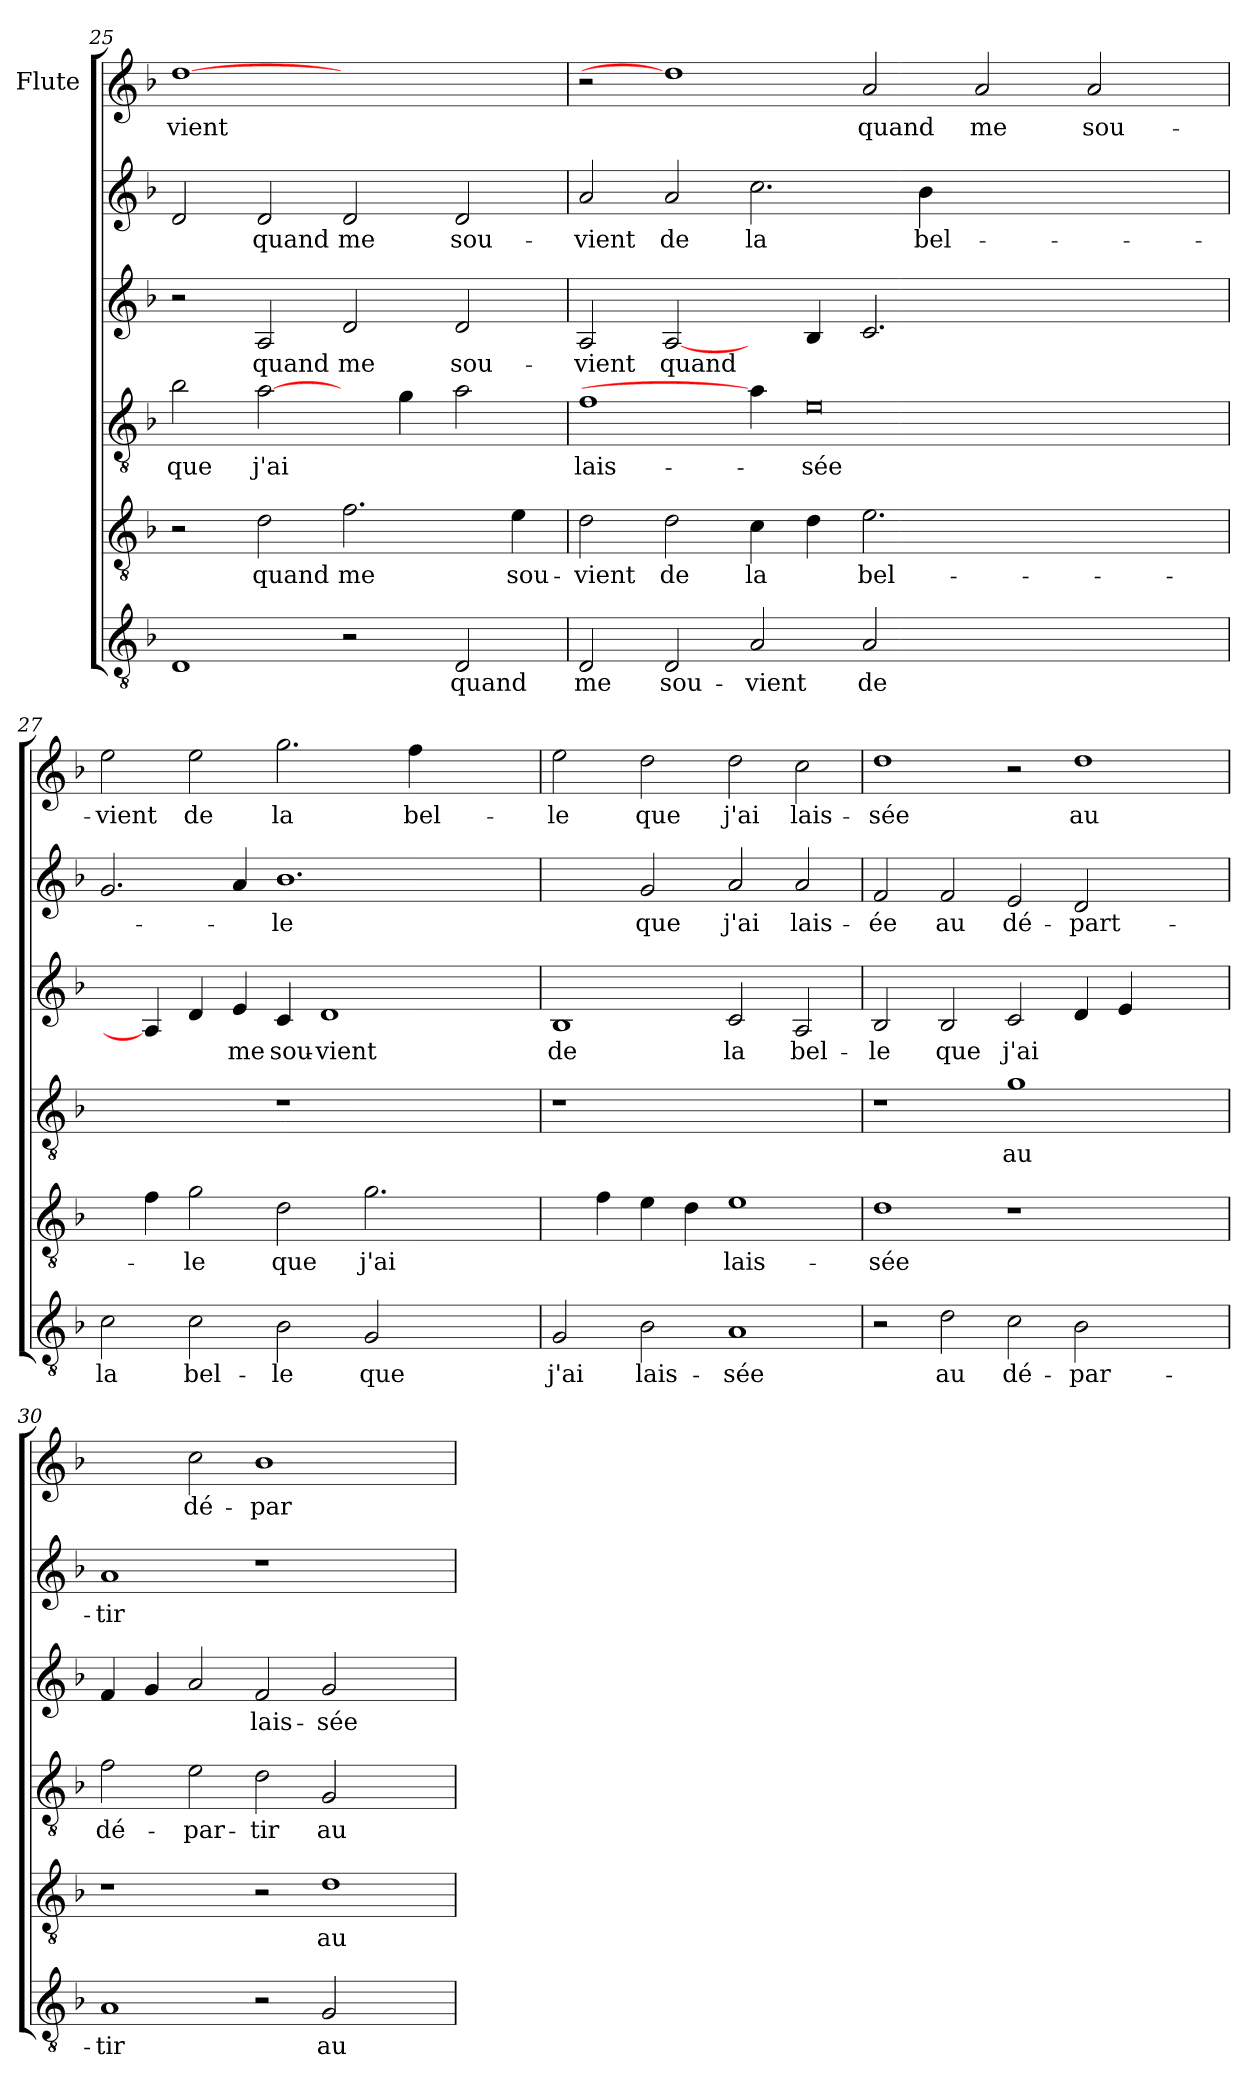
**kern	**text	**kern	**text	**kern	**text	**kern	**text	**kern	**text	**kern	**text
*part6	*part6	*part5	*part5	*part4	*part4	*part3	*part3	*part2	*part2	*part1	*part1
*staff6	*staff6	*staff5	*staff5	*staff4	*staff4	*staff3	*staff3	*staff2	*staff2	*staff1	*staff1
*	*	*	*	*	*	*	*	*	*	*I"Flute	*
!!LO:PB:g=z
*clefGv2	*	*clefGv2	*	*clefGv2	*	*clefG2	*	*clefG2	*	*clefG2	*
*k[b-]	*	*k[b-]	*	*k[b-]	*	*k[b-]	*	*k[b-]	*	*k[b-]	*
*F:	*	*F:	*	*F:	*	*F:	*	*F:	*	*F:	*
=25	=25	=25	=25	=25	=25	=25	=25	=25	=25	=25	=25
!	!	!	!	!	!LO:LY:b	!	!	!	!	!	!LO:LY:b
1D	.	2r	.	2b-\	que	2r	.	2d/	.	[1dd	-vient
!	!	!	!LO:LY:b	!	!LO:LY:b	!	!LO:LY:b	!	!LO:LY:b	!	!
.	.	2d\	quand	[2a\	j'ai	2A/	quand	2d/	-quand	.	.
!	!	!	!LO:LY:b	!	!	!	!LO:LY:b	!	!LO:LY:b	!	!
2r	.	2.f\	me	4ryy	.	2d/	me	2d/	me	1ryy	.
.	.	.	.	4g\	.	.	.	.	.	.	.
!	!LO:LY:b	!	!	!	!	!	!LO:LY:b	!	!LO:LY:b	!	!
2D/	quand	.	.	2a\	.	2d/	sou-	2d/	sou-	.	.
!	!	!	!LO:LY:b	!	!	!	!	!	!	!	!
.	.	4e\	sou-	.	.	.	.	.	.	.	.
=26	=26	=26	=26	=26	=26	=26	=26	=26	=26	=26	=26
!	!LO:LY:b	!	!LO:LY:b	!	!LO:LY:b	!	!LO:LY:b	!	!LO:LY:b	!	!
2D/	me	2d\	-vient	1f	lais-	2A/	-vient	2a/	-vient	2r	.
!	!LO:LY:b	!	!LO:LY:b	!	!	!	!LO:LY:b	!	!LO:LY:b	!	!
2D/	sou-	2d\	de	.	.	[2A/	quand	2a/	de	1dd]	.
!	!LO:LY:b	!	!LO:LY:b	!	!	!	!	!	!LO:LY:b	!	!
2A/	-vient	4c\	la	4a\]	.	4ryy	.	2.cc\	la	.	.
!	!	!	!	!	!LO:LY:b	!	!	!	!	!	!
.	.	4d\	.	0e	-sée	4B-/	.	.	.	.	.
!	!LO:LY:b	!	!LO:LY:b	!	!	!	!	!	!	!	!LO:LY:b
2A/	de	2.e\	bel-	.	.	2.c/	.	.	.	2a/	quand
!	!	!	!	!	!	!	!	!	!LO:LY:b	!	!
.	.	.	.	.	.	.	.	4b-\	bel-	.	.
!	!	!	!	!	!	!	!	!	!	!	!LO:LY:b
1ryy	.	.	.	.	.	.	.	1ryy	.	2a/	me
.	.	1ryy	.	.	.	1ryy	.	.	.	.	.
!	!	!	!	!	!	!	!	!	!	!	!LO:LY:b
.	.	.	.	.	.	.	.	.	.	2a/	sou-
4ryy	.	.	.	.	.	.	.	4ryy	.	4ryy	.
=27	=27	=27	=27	=27	=27	=27	=27	=27	=27	=27	=27
!	!LO:LY:b	!	!	!	!	!	!	!	!	!	!LO:LY:b
2c\	la	4e\yy	.	1eyy 1b-yy	.	4c/yy	.	2.g/	.	2ee\	-vient
.	.	4f\	.	.	.	4A/]	.	.	.	.	.
!	!LO:LY:b	!	!LO:LY:b	!	!	!	!	!	!	!	!LO:LY:b
2c\	bel-	2g\	-le	.	.	4d/	.	.	.	2ee\	de
!	!	!	!	!	!	!	!LO:LY:b	!	!	!	!
.	.	.	.	.	.	4e/	me	4a/	.	.	.
!	!LO:LY:b	!	!LO:LY:b	!	!	!	!LO:LY:b	!	!LO:LY:b	!	!LO:LY:b
2B-\	-le	2d\	que	1r	.	4c/	sou-	1.b-	-le	2.gg\	la
!	!	!	!	!	!	!	!LO:LY:b	!	!	!	!
.	.	.	.	.	.	1d	-vient	.	.	.	.
!	!LO:LY:b	!	!LO:LY:b	!	!	!	!	!	!	!	!
2G/	que	2.g\	j'ai	.	.	.	.	.	.	.	.
!	!	!	!	!	!	!	!	!	!	!	!LO:LY:b
.	.	.	.	.	.	.	.	.	.	4ff\	bel-
2ryy	.	.	.	2ryy	.	.	.	.	.	2ryy	.
.	.	4ryy	.	.	.	4ryy	.	.	.	.	.
=28	=28	=28	=28	=28	=28	=28	=28	=28	=28	=28	=28
!	!LO:LY:b	!	!	!	!	!	!LO:LY:b	!	!	!	!LO:LY:b
2G/	j'ai	4g\yy	.	1r	.	1B-	de	2b-\yy	.	2ee\	-le
.	.	4f\	.	.	.	.	.	.	.	.	.
!	!LO:LY:b	!	!	!	!	!	!	!	!LO:LY:b	!	!LO:LY:b
2B-\	lais-	4e\	.	.	.	.	.	2g/	que	2dd\	que
.	.	4d\	.	.	.	.	.	.	.	.	.
!	!LO:LY:b	!	!LO:LY:b	!	!	!	!LO:LY:b	!	!LO:LY:b	!	!LO:LY:b
1A	-sée	1e	lais-	1ryy	.	2c/	la	2a/	j'ai	2dd\	j'ai
!	!	!	!	!	!	!	!LO:LY:b	!	!LO:LY:b	!	!LO:LY:b
.	.	.	.	.	.	2A/	bel-	2a/	lais-	2cc\	lais-
!!LO:LB:g=z
=29	=29	=29	=29	=29	=29	=29	=29	=29	=29	=29	=29
!	!	!	!LO:LY:b	!	!	!	!LO:LY:b	!	!LO:LY:b	!	!LO:LY:b
2r	.	1d	-sée	1r	.	2B-/	-le	2f/	-ée	1dd	-sée
!	!LO:LY:b	!	!	!	!	!	!LO:LY:b	!	!LO:LY:b	!	!
2d\	au	.	.	.	.	2B-/	que	2f/	au	.	.
!	!LO:LY:b	!	!	!	!LO:LY:b	!	!LO:LY:b	!	!LO:LY:b	!	!
2c\	dé-	1r	.	1g	au	2c/	j'ai	2e/	dé-	2r	.
!	!LO:LY:b	!	!	!	!	!	!	!	!LO:LY:b	!	!LO:LY:b
2B-\	-par-	.	.	.	.	4d/	.	2d/	-part-	1dd	au
.	.	.	.	.	.	4e/	.	.	.	.	.
2ryy	.	2ryy	.	2ryy	.	2ryy	.	2ryy	.	.	.
=30	=30	=30	=30	=30	=30	=30	=30	=30	=30	=30	=30
!	!LO:LY:b	!	!	!	!LO:LY:b	!	!	!	!LO:LY:b	!	!
1A	-tir	1r	.	2f\	dé-	4f/	.	1a	-tir	2dd\yy	.
.	.	.	.	.	.	4g/	.	.	.	.	.
!	!	!	!	!	!LO:LY:b	!	!	!	!	!	!LO:LY:b
.	.	.	.	2e\	-par-	2a/	.	.	.	2cc\	dé-
!	!	!	!	!	!LO:LY:b	!	!LO:LY:b	!	!	!	!LO:LY:b
2r	.	2r	.	2d\	-tir	2f/	lais-	1r	.	1b-	-par-
!	!LO:LY:b	!	!LO:LY:b	!	!LO:LY:b	!	!LO:LY:b	!	!	!	!
2G/	au	1d	au	2G/	au-	2g/	-sée	.	.	.	.
2ryy	.	.	.	2ryy	.	2ryy	.	2ryy	.	2ryy	.
=	=	=	=	=	=	=	=	=	=	=	=
*-	*-	*-	*-	*-	*-	*-	*-	*-	*-	*-	*-
